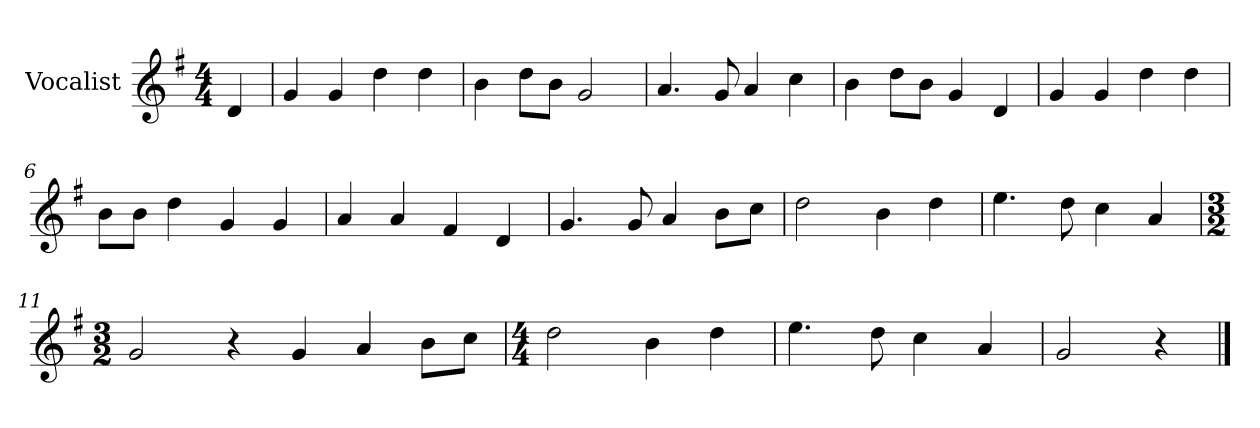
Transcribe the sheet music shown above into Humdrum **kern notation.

**kern
*part1
*staff1
*I"Vocalist
*k[f#]
*G:
*M4/4
=
4d
=1
4g
4g
4dd
4dd
=2
4b
8ddL
8bJ
2g
=3
4.a
8g
4a
4cc
=4
4b
8ddL
8bJ
4g
4d
=5
4g
4g
4dd
4dd
=6
8bL
8bJ
4dd
4g
4g
=7
4a
4a
4f#
4d
=8
4.g
8g
4a
8bL
8ccJ
=9
2dd
4b
4dd
=10
4.ee
8dd
4cc
4a
=11
*M3/2
2g
4r
4g
4a
8bL
8ccJ
=12
*M4/4
2dd
4b
4dd
=13
4.ee
8dd
4cc
4a
=14
2g
4r
==
*-
